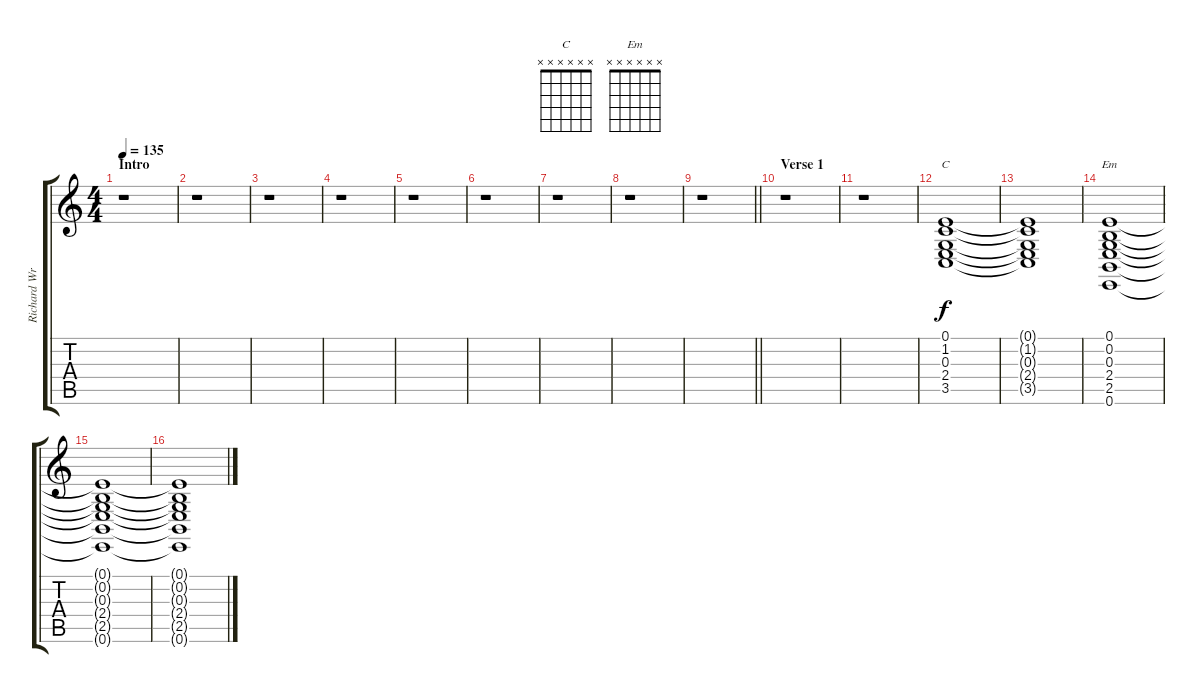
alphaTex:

\track ("Richard Wright / Synths (pads)" "Richard Wr") {instrument pad2warm}
\staff {score tabs}
\tuning (E4 B3 G3 D3 A2 E2) {hide}
\chord ("C" x x x x x x)
\chord ("Em" x x x x x x)
\ts (4 4)
\section ("" "Intro")
\tempo 135
\clef g2
\ks c
r.1{dy f instrument pad2warm} |
r.1 |
r.1 |
r.1 |
r.1 |
r.1 |
r.1 |
r.1 |
\barLineRight lightlight
r.1 |
\section ("" "Verse 1")
r.1 |
r.1 |
(0.1 1.2 0.3 2.4 3.5).1{ch "C"} |
(0.1{t} 1.2{t} 0.3{t} 2.4{t} 3.5{t}).1 |
(0.1 0.2 0.3 2.4 2.5 0.6).1{ch "Em"} |
(0.1{t} 0.2{t} 0.3{t} 2.4{t} 2.5{t} 0.6{t}).1 |
(0.1{t} 0.2{t} 0.3{t} 2.4{t} 2.5{t} 0.6{t}).1
